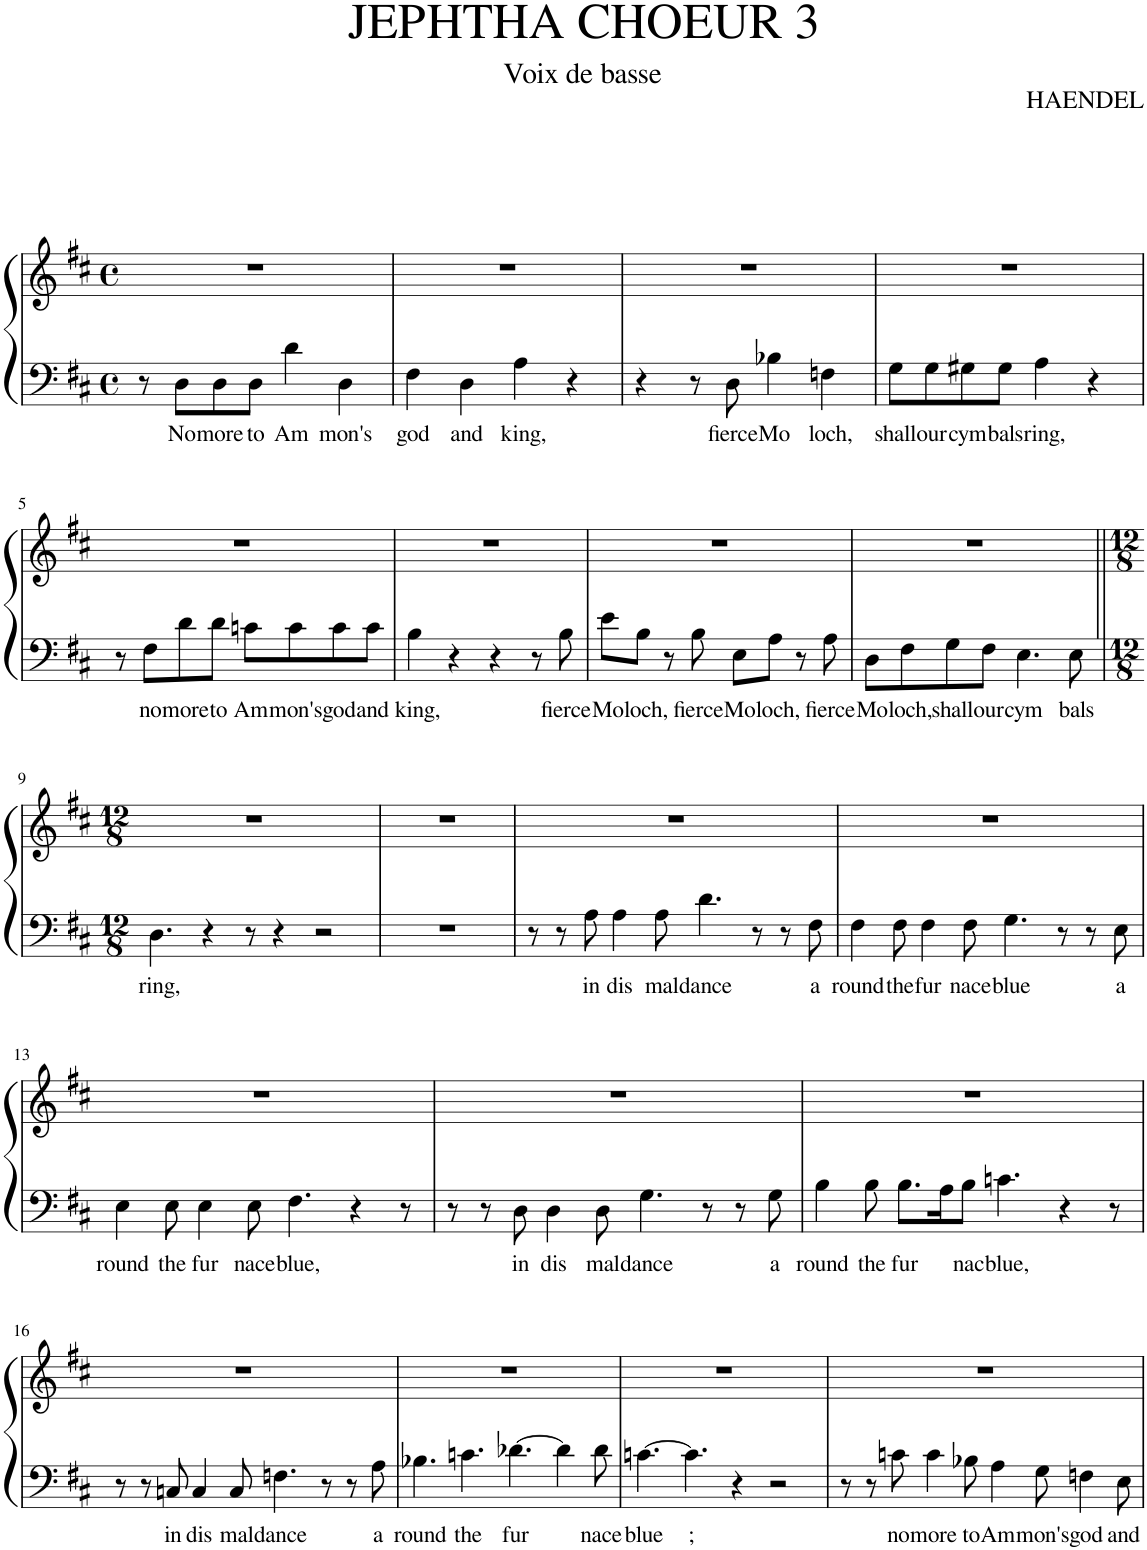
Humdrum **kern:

**kern	**text	**kern
*part1	*part1	*part1
*staff2	*staff2	*staff1
*I"Piano	*	*
*I'Pno.	*	*
*clefF4	*	*clefG2
*k[f#c#]	*	*k[f#c#]
*M4/4	*	*M4/4
*met(c)	*	*met(c)
=1	=1	=1
8r	.	1r
!	!LO:LY:b	!
8D\L	No	.
!	!LO:LY:b	!
8D\	more	.
!	!LO:LY:b	!
8D\J	to	.
!	!LO:LY:b	!
4d\	Am	.
!	!LO:LY:b	!
4D\	mon's	.
=2	=2	=2
!	!LO:LY:b	!
4F#\	god	1r
!	!LO:LY:b	!
4D\	and	.
!	!LO:LY:b	!
4A\	king,	.
4r	.	.
=3	=3	=3
4r	.	1r
8r	.	.
!	!LO:LY:b	!
8D\	fierce	.
!	!LO:LY:b	!
4B-X\	Mo	.
!	!LO:LY:b	!
4Fn\	loch,	.
=4	=4	=4
!	!LO:LY:b	!
8G\L	shall	1r
!	!LO:LY:b	!
8G\	our	.
!	!LO:LY:b	!
8G#X\	cym	.
!	!LO:LY:b	!
8G#\J	bals	.
!	!LO:LY:b	!
4A\	ring,	.
4r	.	.
!!LO:LB:g=z
=5	=5	=5
8r	.	1r
!	!LO:LY:b	!
8F#\L	no	.
!	!LO:LY:b	!
8d\	more	.
!	!LO:LY:b	!
8d\J	to	.
!	!LO:LY:b	!
8cn\L	Am	.
!	!LO:LY:b	!
8c\	mon's	.
!	!LO:LY:b	!
8c\	god	.
!	!LO:LY:b	!
8c\J	and	.
=6	=6	=6
!	!LO:LY:b	!
4B\	king,	1r
4r	.	.
4r	.	.
8r	.	.
!	!LO:LY:b	!
8B\	fierce	.
=7	=7	=7
!	!LO:LY:b	!
8e\L	Mo	1r
!	!LO:LY:b	!
8B\J	loch,	.
8r	.	.
!	!LO:LY:b	!
8B\	fierce	.
!	!LO:LY:b	!
8E\L	Mo	.
!	!LO:LY:b	!
8A\J	loch,	.
8r	.	.
!	!LO:LY:b	!
8A\	fierce	.
=8	=8	=8
!	!LO:LY:b	!
8D\L	Mo	1r
!	!LO:LY:b	!
8F#\	loch,	.
!	!LO:LY:b	!
8G\	shall	.
!	!LO:LY:b	!
8F#\J	our	.
!	!LO:LY:b	!
4.E\	cym	.
!	!LO:LY:b	!
8E\	bals	.
!!LO:LB:g=z
=9||	=9||	=9||
*M12/8	*	*M12/8
!	!LO:LY:b	!
4.D\	ring,	1.r
4r	.	.
8r	.	.
4r	.	.
2r	.	.
=10	=10	=10
1.r	.	1.r
=11	=11	=11
8r	.	1.r
8r	.	.
!	!LO:LY:b	!
8A\	in	.
!	!LO:LY:b	!
4A\	dis	.
!	!LO:LY:b	!
8A\	mal	.
!	!LO:LY:b	!
4.d\	dance	.
8r	.	.
8r	.	.
!	!LO:LY:b	!
8F#\	a	.
=12	=12	=12
!	!LO:LY:b	!
4F#\	round	1.r
!	!LO:LY:b	!
8F#\	the	.
!	!LO:LY:b	!
4F#\	fur	.
!	!LO:LY:b	!
8F#\	nace	.
!	!LO:LY:b	!
4.G\	blue	.
8r	.	.
8r	.	.
!	!LO:LY:b	!
8E\	a	.
!!LO:LB:g=z
=13	=13	=13
!	!LO:LY:b	!
4E\	round	1.r
!	!LO:LY:b	!
8E\	the	.
!	!LO:LY:b	!
4E\	fur	.
!	!LO:LY:b	!
8E\	nace	.
!	!LO:LY:b	!
4.F#\	blue,	.
4r	.	.
8r	.	.
=14	=14	=14
8r	.	1.r
8r	.	.
!	!LO:LY:b	!
8D\	in	.
!	!LO:LY:b	!
4D\	dis	.
!	!LO:LY:b	!
8D\	mal	.
!	!LO:LY:b	!
4.G\	dance	.
8r	.	.
8r	.	.
!	!LO:LY:b	!
8G\	a	.
=15	=15	=15
!	!LO:LY:b	!
4B\	round	1.r
!	!LO:LY:b	!
8B\	the	.
!	!LO:LY:b	!
8.B\L	fur	.
16A\K	.	.
!	!LO:LY:b	!
8B\J	nac	.
!	!LO:LY:b	!
4.cn\	blue,	.
4r	.	.
8r	.	.
!!LO:LB:g=z
=16	=16	=16
8r	.	1.r
8r	.	.
!	!LO:LY:b	!
8Cn/	in	.
!	!LO:LY:b	!
4C/	dis	.
!	!LO:LY:b	!
8C/	mal	.
!	!LO:LY:b	!
4.Fn\	dance	.
8r	.	.
8r	.	.
!	!LO:LY:b	!
8A\	a	.
=17	=17	=17
!	!LO:LY:b	!
4.B-X\	round	1.r
!	!LO:LY:b	!
4.cn\	the	.
!	!LO:LY:b	!
[4.d-X\	fur	.
4d-\]	.	.
!	!LO:LY:b	!
8d-\	nace	.
=18	=18	=18
!	!LO:LY:b	!
[4.cn\	blue	1.r
!	!LO:LY:b	!
4.c\]	;	.
4r	.	.
2r	.	.
=19	=19	=19
8r	.	1.r
8r	.	.
!	!LO:LY:b	!
8cn\	no	.
!	!LO:LY:b	!
4c\	more	.
!	!LO:LY:b	!
8B-X\	to	.
!	!LO:LY:b	!
4A\	Am	.
!	!LO:LY:b	!
8G\	mon's	.
!	!LO:LY:b	!
4Fn\	god	.
!	!LO:LY:b	!
8E\	and	.
=	=	=
*-	*-	*-
